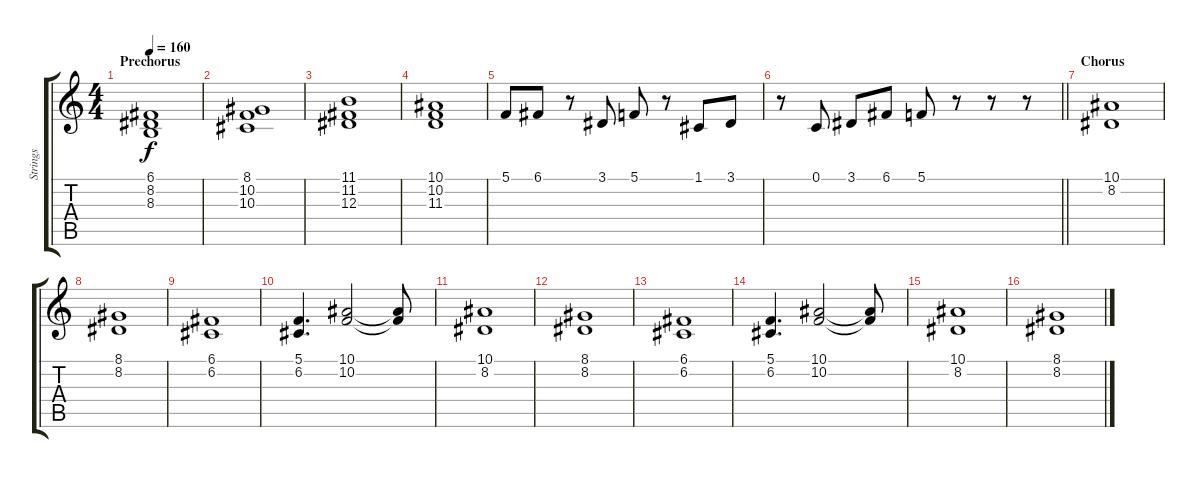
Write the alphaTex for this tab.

\track ("Strings" "Strings") {instrument stringensemble1}
\staff {score tabs}
\tuning (C4 G3 Eb3 Bb2 F2 C2) {hide}
\ts (4 4)
\section ("" "Prechorus")
\tempo 160
\clef g2
\ks c
(6.1 8.2 8.3).1{dy f} |
(8.1 10.2 10.3).1 |
(11.1 11.2 12.3).1 |
(10.1 10.2 11.3).1 |
5.1.8 6.1.8 r.8 3.1.8 5.1.8 r.8 1.1.8 3.1.8 |
\barLineRight lightlight
r.8 0.1.8 3.1.8 6.1.8 5.1.8 r.8 r.8 r.8 |
\section ("" "Chorus")
(10.1 8.2).1 |
(8.1 8.2).1 |
(6.1 6.2).1 |
(5.1 6.2).4{d} (10.1 10.2).2 (10.1{t} 10.2{t}).8 |
(10.1 8.2).1 |
(8.1 8.2).1 |
(6.1 6.2).1 |
(5.1 6.2).4{d} (10.1 10.2).2 (10.1{t} 10.2{t}).8 |
(10.1 8.2).1 |
(8.1 8.2).1
